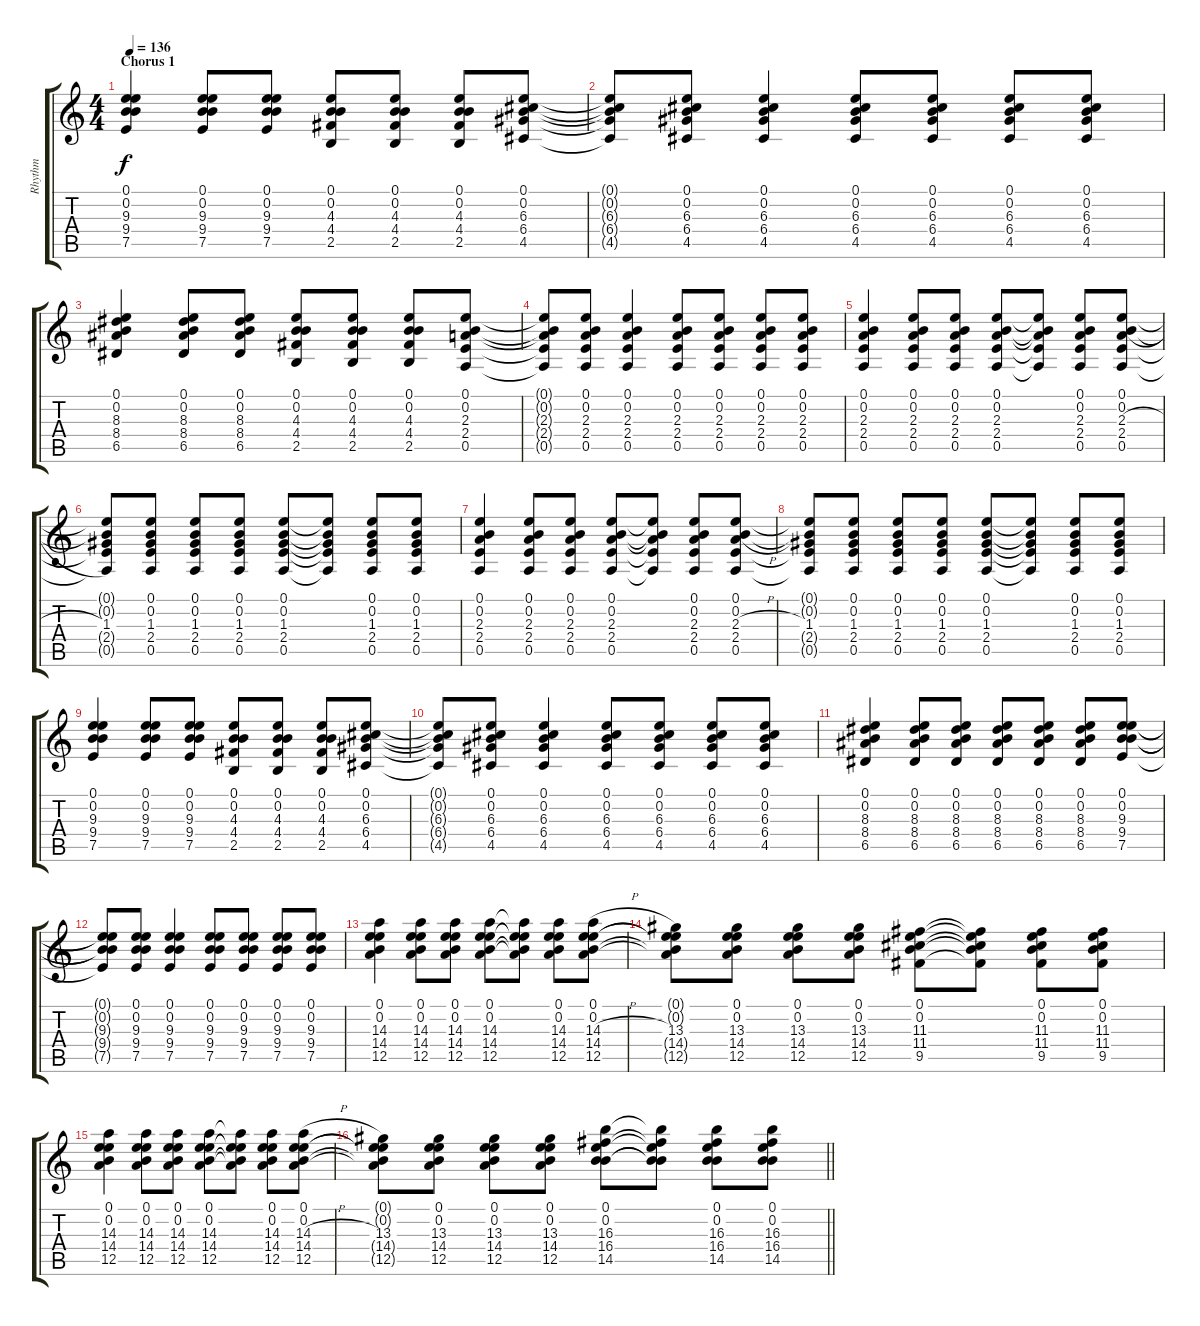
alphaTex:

\track ("Rhythm" "Rhythm") {instrument overdrivenguitar}
\staff {score tabs}
\tuning (E4 B3 G3 D3 A2 E2) {hide}
\ts (4 4)
\section ("" "Chorus 1")
\tempo 136
\clef g2
\ks c
(0.1 0.2 9.3 9.4 7.5).4{dy f} (0.1 0.2 9.3 9.4 7.5).8 (0.1 0.2 9.3 9.4 7.5).8 (0.1 0.2 4.3 4.4 2.5).8 (0.1 0.2 4.3 4.4 2.5).8 (0.1 0.2 4.3 4.4 2.5).8 (0.1 0.2 6.3 6.4 4.5).8 |
(0.1{t} 0.2{t} 6.3{t} 6.4{t} 4.5{t}).8 (0.1 0.2 6.3 6.4 4.5).8 (0.1 0.2 6.3 6.4 4.5).4 (0.1 0.2 6.3 6.4 4.5).8 (0.1 0.2 6.3 6.4 4.5).8 (0.1 0.2 6.3 6.4 4.5).8 (0.1 0.2 6.3 6.4 4.5).8 |
(0.1 0.2 8.3 8.4 6.5).4 (0.1 0.2 8.3 8.4 6.5).8 (0.1 0.2 8.3 8.4 6.5).8 (0.1 0.2 4.3 4.4 2.5).8 (0.1 0.2 4.3 4.4 2.5).8 (0.1 0.2 4.3 4.4 2.5).8 (0.1 0.2 2.3 2.4 0.5).8 |
(0.1{t} 0.2{t} 2.3{t} 2.4{t} 0.5{t}).8 (0.1 0.2 2.3 2.4 0.5).8 (0.1 0.2 2.3 2.4 0.5).4 (0.1 0.2 2.3 2.4 0.5).8 (0.1 0.2 2.3 2.4 0.5).8 (0.1 0.2 2.3 2.4 0.5).8 (0.1 0.2 2.3 2.4 0.5).8 |
(0.1 0.2 2.3 2.4 0.5).4 (0.1 0.2 2.3 2.4 0.5).8 (0.1 0.2 2.3 2.4 0.5).8 (0.1 0.2 2.3 2.4 0.5).8 (0.1{t} 0.2{t} 2.3{t} 2.4{t} 0.5{t}).8 (0.1 0.2 2.3 2.4 0.5).8 (0.1 0.2 2.3{h} 2.4 0.5).8 |
(0.1{t} 0.2{t} 1.3 2.4{t} 0.5{t}).8 (0.1 0.2 1.3 2.4 0.5).8 (0.1 0.2 1.3 2.4 0.5).8 (0.1 0.2 1.3 2.4 0.5).8 (0.1 0.2 1.3 2.4 0.5).8 (0.1{t} 0.2{t} 1.3{t} 2.4{t} 0.5{t}).8 (0.1 0.2 1.3 2.4 0.5).8 (0.1 0.2 1.3 2.4 0.5).8 |
(0.1 0.2 2.3 2.4 0.5).4 (0.1 0.2 2.3 2.4 0.5).8 (0.1 0.2 2.3 2.4 0.5).8 (0.1 0.2 2.3 2.4 0.5).8 (0.1{t} 0.2{t} 2.3{t} 2.4{t} 0.5{t}).8 (0.1 0.2 2.3 2.4 0.5).8 (0.1 0.2 2.3{h} 2.4 0.5).8 |
(0.1{t} 0.2{t} 1.3 2.4{t} 0.5{t}).8 (0.1 0.2 1.3 2.4 0.5).8 (0.1 0.2 1.3 2.4 0.5).8 (0.1 0.2 1.3 2.4 0.5).8 (0.1 0.2 1.3 2.4 0.5).8 (0.1{t} 0.2{t} 1.3{t} 2.4{t} 0.5{t}).8 (0.1 0.2 1.3 2.4 0.5).8 (0.1 0.2 1.3 2.4 0.5).8 |
(0.1 0.2 9.3 9.4 7.5).4 (0.1 0.2 9.3 9.4 7.5).8 (0.1 0.2 9.3 9.4 7.5).8 (0.1 0.2 4.3 4.4 2.5).8 (0.1 0.2 4.3 4.4 2.5).8 (0.1 0.2 4.3 4.4 2.5).8 (0.1 0.2 6.3 6.4 4.5).8 |
(0.1{t} 0.2{t} 6.3{t} 6.4{t} 4.5{t}).8 (0.1 0.2 6.3 6.4 4.5).8 (0.1 0.2 6.3 6.4 4.5).4 (0.1 0.2 6.3 6.4 4.5).8 (0.1 0.2 6.3 6.4 4.5).8 (0.1 0.2 6.3 6.4 4.5).8 (0.1 0.2 6.3 6.4 4.5).8 |
(0.1 0.2 8.3 8.4 6.5).4 (0.1 0.2 8.3 8.4 6.5).8 (0.1 0.2 8.3 8.4 6.5).8 (0.1 0.2 8.3 8.4 6.5).8 (0.1 0.2 8.3 8.4 6.5).8 (0.1 0.2 8.3 8.4 6.5).8 (0.1 0.2 9.3 9.4 7.5).8 |
(0.1{t} 0.2{t} 9.3{t} 9.4{t} 7.5{t}).8 (0.1 0.2 9.3 9.4 7.5).8 (0.1 0.2 9.3 9.4 7.5).4 (0.1 0.2 9.3 9.4 7.5).8 (0.1 0.2 9.3 9.4 7.5).8 (0.1 0.2 9.3 9.4 7.5).8 (0.1 0.2 9.3 9.4 7.5).8 |
(0.1 0.2 14.3 14.4 12.5).4 (0.1 0.2 14.3 14.4 12.5).8 (0.1 0.2 14.3 14.4 12.5).8 (0.1 0.2 14.3 14.4 12.5).8 (0.1{t} 0.2{t} 14.3{t} 14.4{t} 12.5{t}).8 (0.1 0.2 14.3 14.4 12.5).8 (0.1 0.2 14.3{h} 14.4 12.5).8 |
(0.1{t} 0.2{t} 13.3 14.4{t} 12.5{t}).8 (0.1 0.2 13.3 14.4 12.5).8 (0.1 0.2 13.3 14.4 12.5).8 (0.1 0.2 13.3 14.4 12.5).8 (0.1 0.2 11.3 11.4 9.5).8 (0.1{t} 0.2{t} 11.3{t} 11.4{t} 9.5{t}).8 (0.1 0.2 11.3 11.4 9.5).8 (0.1 0.2 11.3 11.4 9.5).8 |
(0.1 0.2 14.3 14.4 12.5).4 (0.1 0.2 14.3 14.4 12.5).8 (0.1 0.2 14.3 14.4 12.5).8 (0.1 0.2 14.3 14.4 12.5).8 (0.1{t} 0.2{t} 14.3{t} 14.4{t} 12.5{t}).8 (0.1 0.2 14.3 14.4 12.5).8 (0.1 0.2 14.3{h} 14.4 12.5).8 |
\barLineRight lightlight
(0.1{t} 0.2{t} 13.3 14.4{t} 12.5{t}).8 (0.1 0.2 13.3 14.4 12.5).8 (0.1 0.2 13.3 14.4 12.5).8 (0.1 0.2 13.3 14.4 12.5).8 (0.1 0.2 16.3 16.4 14.5).8 (0.1{t} 0.2{t} 16.3{t} 16.4{t} 14.5{t}).8 (0.1 0.2 16.3 16.4 14.5).8 (0.1 0.2 16.3 16.4 14.5).8
